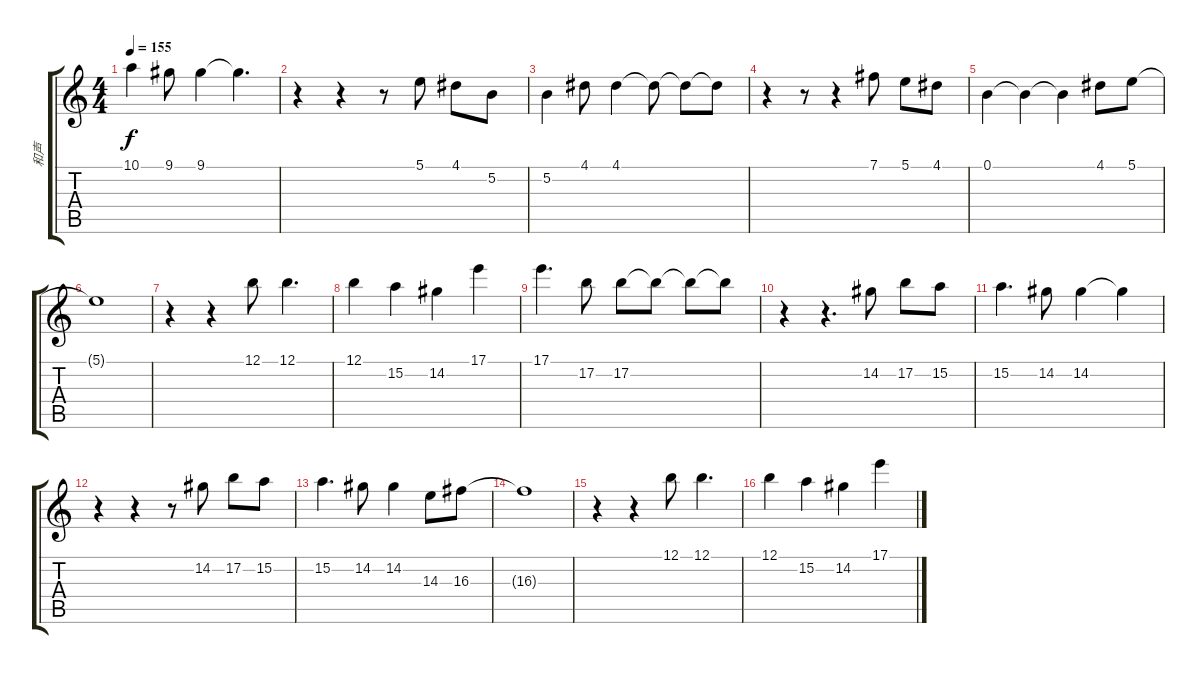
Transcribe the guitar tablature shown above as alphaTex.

\track ("和声" "和声") {instrument lead2sawtooth}
\staff {score tabs}
\tuning (B4 Gb4 D4 A3 E3 B2) {hide}
\ts (4 4)
\tempo 155
\clef g2
\ks c
10.1.4{dy f} 9.1.8 9.1.4 9.1{t}.4{d} |
r.4 r.4 r.8 5.1.8 4.1.8 5.2.8 |
5.2.4 4.1.8 4.1.4 4.1{t}.8 4.1{t}.8 4.1{t}.8 |
r.4 r.8 r.4 7.1.8 5.1.8 4.1.8 |
0.1.4 0.1{t}.4 0.1{t}.4 4.1.8 5.1.8 |
5.1{t}.1 |
r.4 r.4 12.1.8 12.1.4{d} |
12.1.4 15.2.4 14.2.4 17.1.4 |
17.1.4{d} 17.2.8 17.2.8 17.2{t}.8 17.2{t}.8 17.2{t}.8 |
r.4 r.4{d} 14.2.8 17.2.8 15.2.8 |
15.2.4{d} 14.2.8 14.2.4 14.2{t}.4 |
r.4 r.4 r.8 14.2.8 17.2.8 15.2.8 |
15.2.4{d} 14.2.8 14.2.4 14.3.8 16.3.8 |
16.3{t}.1 |
r.4 r.4 12.1.8 12.1.4{d} |
12.1.4 15.2.4 14.2.4 17.1.4
